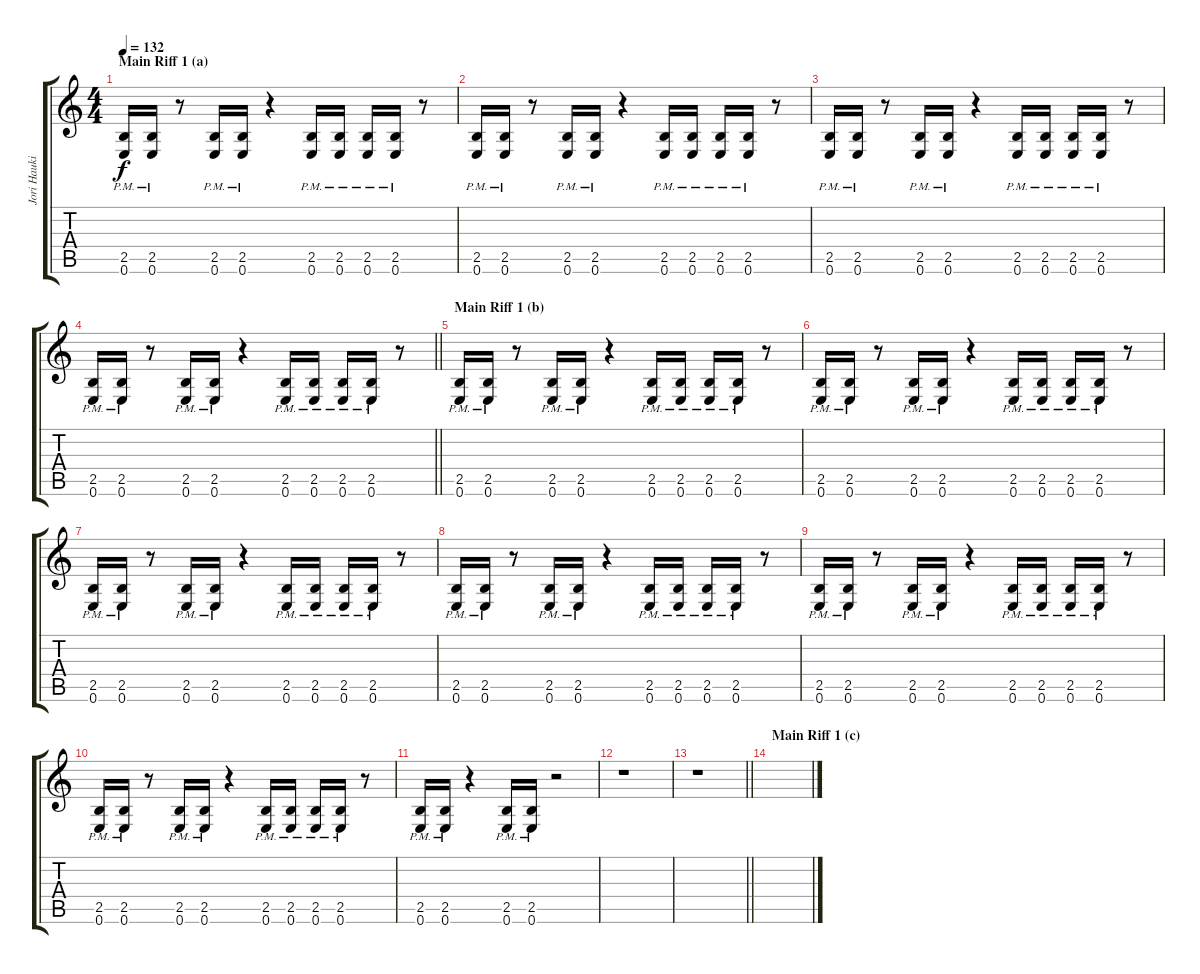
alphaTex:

\track ("Jori Haukio (lead guitar)" "Jori Hauki") {instrument overdrivenguitar}
\staff {score tabs}
\tuning (E4 B3 G3 D3 A2 E2) {hide}
\ts (4 4)
\section ("" "Main Riff 1 (a)")
\tempo 132
\clef g2
\ks c
(2.5{pm} 0.6{pm}).16{dy f instrument overdrivenguitar} (2.5{pm} 0.6{pm}).16 r.8 (2.5{pm} 0.6{pm}).16 (2.5{pm} 0.6{pm}).16 r.4 (2.5{pm} 0.6{pm}).16 (2.5{pm} 0.6{pm}).16 (2.5{pm} 0.6{pm}).16 (2.5{pm} 0.6{pm}).16 r.8 |
(2.5{pm} 0.6{pm}).16 (2.5{pm} 0.6{pm}).16 r.8 (2.5{pm} 0.6{pm}).16 (2.5{pm} 0.6{pm}).16 r.4 (2.5{pm} 0.6{pm}).16 (2.5{pm} 0.6{pm}).16 (2.5{pm} 0.6{pm}).16 (2.5{pm} 0.6{pm}).16 r.8 |
(2.5{pm} 0.6{pm}).16 (2.5{pm} 0.6{pm}).16 r.8 (2.5{pm} 0.6{pm}).16 (2.5{pm} 0.6{pm}).16 r.4 (2.5{pm} 0.6{pm}).16 (2.5{pm} 0.6{pm}).16 (2.5{pm} 0.6{pm}).16 (2.5{pm} 0.6{pm}).16 r.8 |
\barLineRight lightlight
(2.5{pm} 0.6{pm}).16 (2.5{pm} 0.6{pm}).16 r.8 (2.5{pm} 0.6{pm}).16 (2.5{pm} 0.6{pm}).16 r.4 (2.5{pm} 0.6{pm}).16 (2.5{pm} 0.6{pm}).16 (2.5{pm} 0.6{pm}).16 (2.5{pm} 0.6{pm}).16 r.8 |
\section ("" "Main Riff 1 (b)")
(2.5{pm} 0.6{pm}).16 (2.5{pm} 0.6{pm}).16 r.8 (2.5{pm} 0.6{pm}).16 (2.5{pm} 0.6{pm}).16 r.4 (2.5{pm} 0.6{pm}).16 (2.5{pm} 0.6{pm}).16 (2.5{pm} 0.6{pm}).16 (2.5{pm} 0.6{pm}).16 r.8 |
(2.5{pm} 0.6{pm}).16 (2.5{pm} 0.6{pm}).16 r.8 (2.5{pm} 0.6{pm}).16 (2.5{pm} 0.6{pm}).16 r.4 (2.5{pm} 0.6{pm}).16 (2.5{pm} 0.6{pm}).16 (2.5{pm} 0.6{pm}).16 (2.5{pm} 0.6{pm}).16 r.8 |
(2.5{pm} 0.6{pm}).16 (2.5{pm} 0.6{pm}).16 r.8 (2.5{pm} 0.6{pm}).16 (2.5{pm} 0.6{pm}).16 r.4 (2.5{pm} 0.6{pm}).16 (2.5{pm} 0.6{pm}).16 (2.5{pm} 0.6{pm}).16 (2.5{pm} 0.6{pm}).16 r.8 |
(2.5{pm} 0.6{pm}).16 (2.5{pm} 0.6{pm}).16 r.8 (2.5{pm} 0.6{pm}).16 (2.5{pm} 0.6{pm}).16 r.4 (2.5{pm} 0.6{pm}).16 (2.5{pm} 0.6{pm}).16 (2.5{pm} 0.6{pm}).16 (2.5{pm} 0.6{pm}).16 r.8 |
(2.5{pm} 0.6{pm}).16 (2.5{pm} 0.6{pm}).16 r.8 (2.5{pm} 0.6{pm}).16 (2.5{pm} 0.6{pm}).16 r.4 (2.5{pm} 0.6{pm}).16 (2.5{pm} 0.6{pm}).16 (2.5{pm} 0.6{pm}).16 (2.5{pm} 0.6{pm}).16 r.8 |
(2.5{pm} 0.6{pm}).16 (2.5{pm} 0.6{pm}).16 r.8 (2.5{pm} 0.6{pm}).16 (2.5{pm} 0.6{pm}).16 r.4 (2.5{pm} 0.6{pm}).16 (2.5{pm} 0.6{pm}).16 (2.5{pm} 0.6{pm}).16 (2.5{pm} 0.6{pm}).16 r.8 |
(2.5{pm} 0.6{pm}).16 (2.5{pm} 0.6{pm}).16 r.4 (2.5{pm} 0.6{pm}).16 (2.5{pm} 0.6{pm}).16 r.2 |
r.1 |
\barLineRight lightlight
r.1 |
\section ("" "Main Riff 1 (c)")
